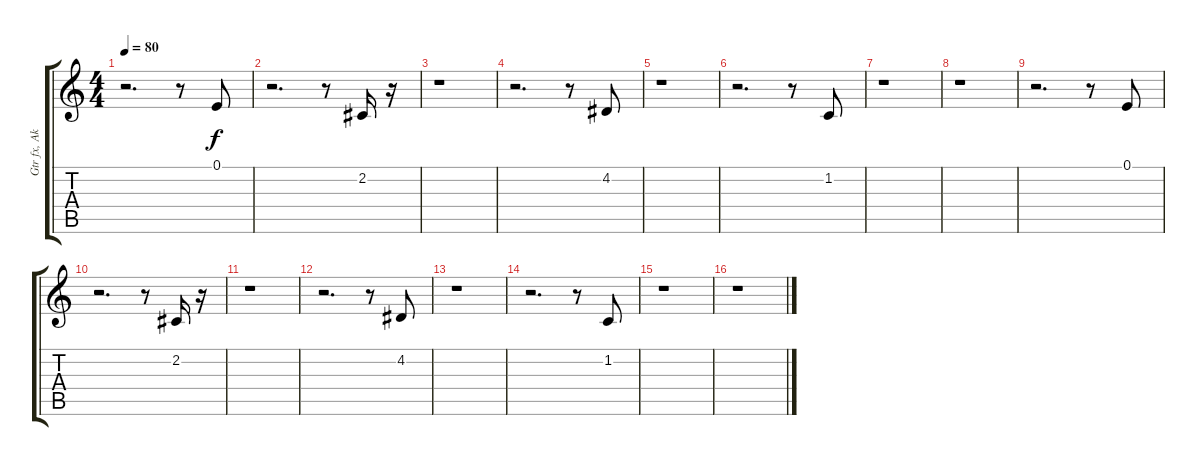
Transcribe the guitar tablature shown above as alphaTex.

\track ("Gtr fx, Ak. gtr komp" "Gtr fx, Ak") {instrument guitarfretnoise}
\staff {score tabs}
\tuning (E4 B3 G3 D3 A2 E2) {hide}
\ts (4 4)
\tempo 80
\clef g2
\ks c
r.2{d dy f instrument guitarfretnoise} r.8 0.1.8 |
r.2{d} r.8 2.2.16 r.16 |
r.1 |
r.2{d} r.8 4.2.8 |
r.1 |
r.2{d} r.8 1.2.8 |
r.1 |
r.1 |
r.2{d} r.8 0.1.8{balance 11} |
r.2{d} r.8 2.2.16 r.16 |
r.1 |
r.2{d} r.8 4.2.8 |
r.1 |
r.2{d} r.8 1.2.8 |
r.1 |
r.1
